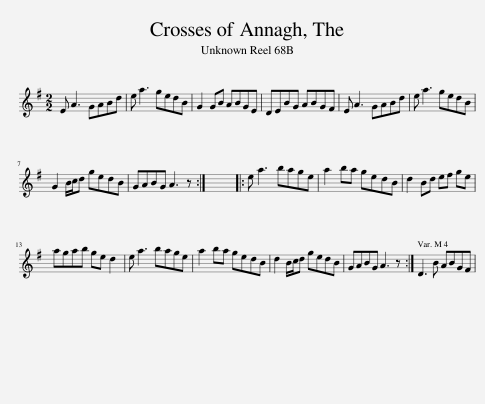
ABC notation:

X:1
L:1/8
M:2/2
I:linebreak $
K:G
V:1 treble
V:1
 E A3 GABd | e a3 gedB | G2 GB ABGE | DEBG ABGF | E A3 GABd | %5
 e a3 gedB |$ G2 B/c/d gedB | GABG A3 z :| x8 |: e a3 bage | %10
 a2 ba gedB | d2 Bd ef ge |$ agab ge d2 | e a3 bage | a2 ba gedB | %15
 d2 B/c/d gedB | GABG A3 z :| D3 B ABGF | %18
